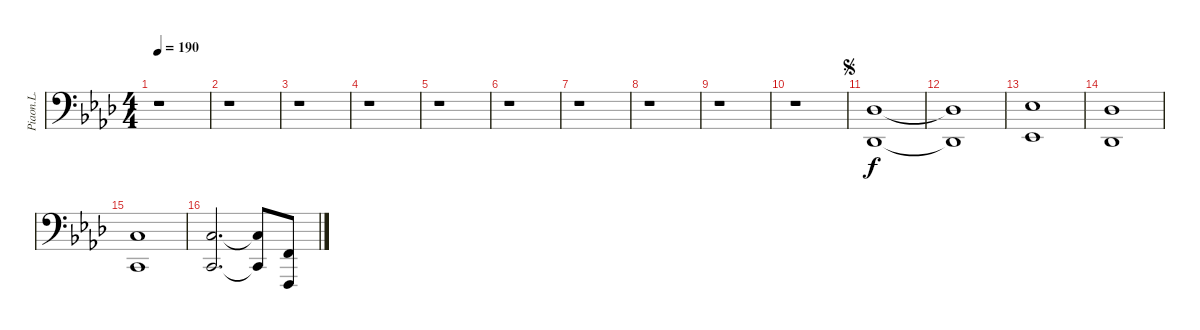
\track ("Piaon.L." "Piaon.L.") {instrument brightacousticpiano}
\staff {score}
\tuning (C3 G2 D2 A1 E1 B0) {hide}
\ts (4 4)
\tempo 190
\clef f4
\ks ab
r.1{dy f} |
r.1 |
r.1 |
r.1 |
r.1 |
r.1 |
r.1 |
r.1 |
r.1 |
r.1 |
\jump segno
(1.1 4.4).1 |
(1.1{t} 4.4{t}).1 |
(3.1 1.3).1 |
(1.1 4.4).1 |
(0.1 3.4).1 |
(0.1 3.4).2{d} (0.1{t} 3.4{t}).8 (3.3 1.5).8
